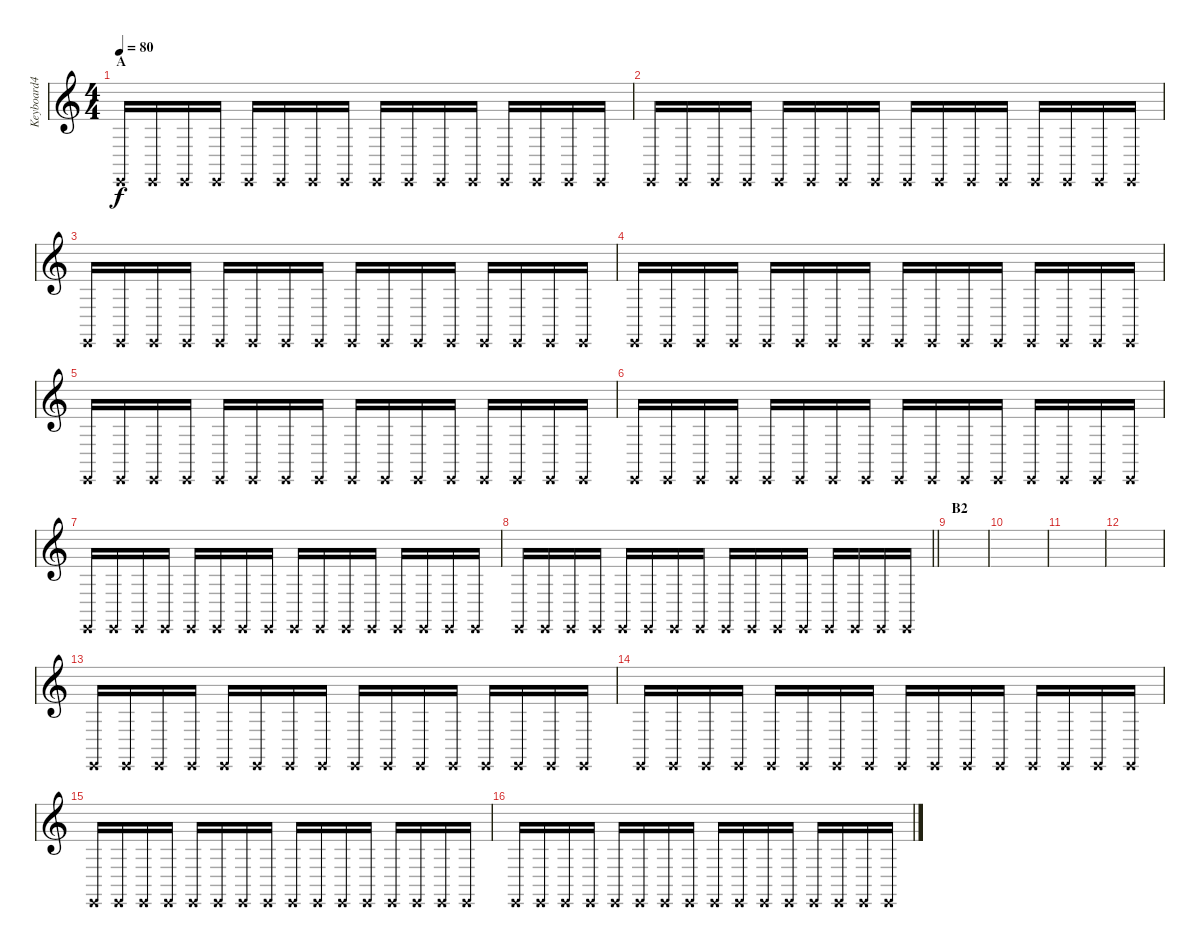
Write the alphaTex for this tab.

\track ("Keyboard4" "Keyboard4") {instrument lead2sawtooth}
\staff {score}
\tuning (E4 B3 G3 D3 A2 D2) {hide}
\ts (4 4)
\section ("" "A")
\tempo 80
\clef g2
\ks c
2.6{x}.16{dy f} 2.6{x}.16 2.6{x}.16 2.6{x}.16 2.6{x}.16 2.6{x}.16 2.6{x}.16 2.6{x}.16 2.6{x}.16 2.6{x}.16 2.6{x}.16 2.6{x}.16 2.6{x}.16 2.6{x}.16 2.6{x}.16 2.6{x}.16 |
2.6{x}.16 2.6{x}.16 2.6{x}.16 2.6{x}.16 2.6{x}.16 2.6{x}.16 2.6{x}.16 2.6{x}.16 2.6{x}.16 2.6{x}.16 2.6{x}.16 2.6{x}.16 2.6{x}.16 2.6{x}.16 2.6{x}.16 2.6{x}.16 |
2.6{x}.16 2.6{x}.16 2.6{x}.16 2.6{x}.16 2.6{x}.16 2.6{x}.16 2.6{x}.16 2.6{x}.16 2.6{x}.16 2.6{x}.16 2.6{x}.16 2.6{x}.16 2.6{x}.16 2.6{x}.16 2.6{x}.16 2.6{x}.16 |
2.6{x}.16 2.6{x}.16 2.6{x}.16 2.6{x}.16 2.6{x}.16 2.6{x}.16 2.6{x}.16 2.6{x}.16 2.6{x}.16 2.6{x}.16 2.6{x}.16 2.6{x}.16 2.6{x}.16 2.6{x}.16 2.6{x}.16 2.6{x}.16 |
2.6{x}.16 2.6{x}.16 2.6{x}.16 2.6{x}.16 2.6{x}.16 2.6{x}.16 2.6{x}.16 2.6{x}.16 2.6{x}.16 2.6{x}.16 2.6{x}.16 2.6{x}.16 2.6{x}.16 2.6{x}.16 2.6{x}.16 2.6{x}.16 |
2.6{x}.16 2.6{x}.16 2.6{x}.16 2.6{x}.16 2.6{x}.16 2.6{x}.16 2.6{x}.16 2.6{x}.16 2.6{x}.16 2.6{x}.16 2.6{x}.16 2.6{x}.16 2.6{x}.16 2.6{x}.16 2.6{x}.16 2.6{x}.16 |
2.6{x}.16 2.6{x}.16 2.6{x}.16 2.6{x}.16 2.6{x}.16 2.6{x}.16 2.6{x}.16 2.6{x}.16 2.6{x}.16 2.6{x}.16 2.6{x}.16 2.6{x}.16 2.6{x}.16 2.6{x}.16 2.6{x}.16 2.6{x}.16 |
\barLineRight lightlight
2.6{x}.16 2.6{x}.16 2.6{x}.16 2.6{x}.16 2.6{x}.16 2.6{x}.16 2.6{x}.16 2.6{x}.16 2.6{x}.16 2.6{x}.16 2.6{x}.16 2.6{x}.16 2.6{x}.16 2.6{x}.16 2.6{x}.16 2.6{x}.16 |
\section ("" "B2")
|
|
|
|
2.6{x}.16 2.6{x}.16 2.6{x}.16 2.6{x}.16 2.6{x}.16 2.6{x}.16 2.6{x}.16 2.6{x}.16 2.6{x}.16 2.6{x}.16 2.6{x}.16 2.6{x}.16 2.6{x}.16 2.6{x}.16 2.6{x}.16 2.6{x}.16 |
2.6{x}.16 2.6{x}.16 2.6{x}.16 2.6{x}.16 2.6{x}.16 2.6{x}.16 2.6{x}.16 2.6{x}.16 2.6{x}.16 2.6{x}.16 2.6{x}.16 2.6{x}.16 2.6{x}.16 2.6{x}.16 2.6{x}.16 2.6{x}.16 |
2.6{x}.16 2.6{x}.16 2.6{x}.16 2.6{x}.16 2.6{x}.16 2.6{x}.16 2.6{x}.16 2.6{x}.16 2.6{x}.16 2.6{x}.16 2.6{x}.16 2.6{x}.16 2.6{x}.16 2.6{x}.16 2.6{x}.16 2.6{x}.16 |
2.6{x}.16 2.6{x}.16 2.6{x}.16 2.6{x}.16 2.6{x}.16 2.6{x}.16 2.6{x}.16 2.6{x}.16 2.6{x}.16 2.6{x}.16 2.6{x}.16 2.6{x}.16 2.6{x}.16 2.6{x}.16 2.6{x}.16 2.6{x}.16
